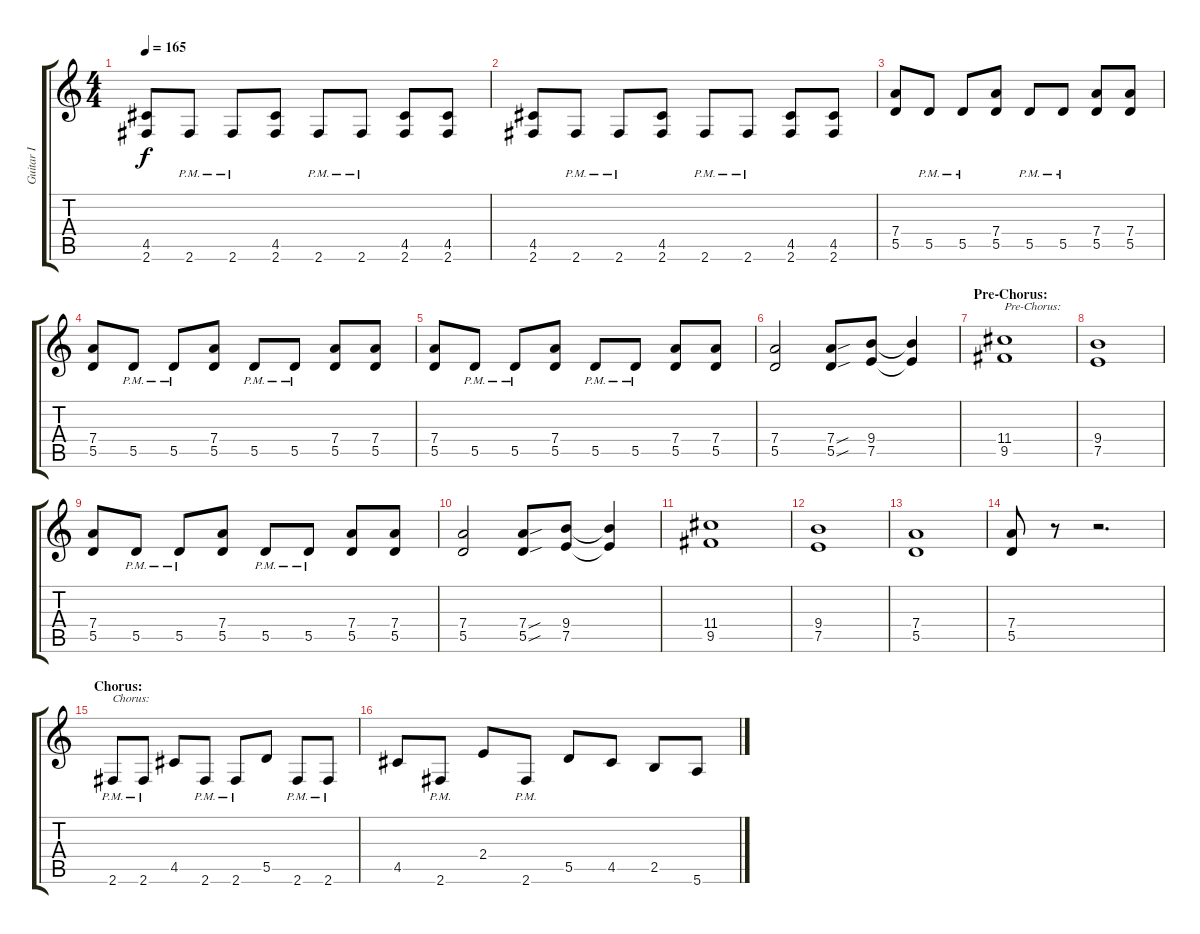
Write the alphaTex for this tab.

\track ("Guitar I" "Guitar I") {instrument distortionguitar}
\staff {score tabs}
\tuning (E4 B3 G3 D3 A2 E2) {hide}
\ts (4 4)
\tempo 165
\clef g2
\ks c
(4.5 2.6).8{dy f} 2.6{pm}.8 2.6{pm}.8 (4.5 2.6).8 2.6{pm}.8 2.6{pm}.8 (4.5 2.6).8 (4.5 2.6).8 |
(4.5 2.6).8 2.6{pm}.8 2.6{pm}.8 (4.5 2.6).8 2.6{pm}.8 2.6{pm}.8 (4.5 2.6).8 (4.5 2.6).8 |
(7.4 5.5).8 5.5{pm}.8 5.5{pm}.8 (7.4 5.5).8 5.5{pm}.8 5.5{pm}.8 (7.4 5.5).8 (7.4 5.5).8 |
(7.4 5.5).8 5.5{pm}.8 5.5{pm}.8 (7.4 5.5).8 5.5{pm}.8 5.5{pm}.8 (7.4 5.5).8 (7.4 5.5).8 |
(7.4 5.5).8 5.5{pm}.8 5.5{pm}.8 (7.4 5.5).8 5.5{pm}.8 5.5{pm}.8 (7.4 5.5).8 (7.4 5.5).8 |
(7.4 5.5).2 (7.4{sou} 5.5{sou}).8 (9.4 7.5).8 (9.4{t} 7.5{t}).4 |
\section ("" "Pre-Chorus:")
(11.4 9.5).1{txt "Pre-Chorus:"} |
(9.4 7.5).1 |
(7.4 5.5).8 5.5{pm}.8 5.5{pm}.8 (7.4 5.5).8 5.5{pm}.8 5.5{pm}.8 (7.4 5.5).8 (7.4 5.5).8 |
(7.4 5.5).2 (7.4{sou} 5.5{sou}).8 (9.4 7.5).8 (9.4{t} 7.5{t}).4 |
(11.4 9.5).1 |
(9.4 7.5).1 |
(7.4 5.5).1 |
(7.4 5.5).8 r.8 r.2{d} |
\section ("" "Chorus:")
2.6{pm}.8{txt "Chorus:"} 2.6{pm}.8 4.5.8 2.6{pm}.8 2.6{pm}.8 5.5.8 2.6{pm}.8 2.6{pm}.8 |
4.5.8 2.6{pm}.8 2.4.8 2.6{pm}.8 5.5.8 4.5.8 2.5.8 5.6.8
